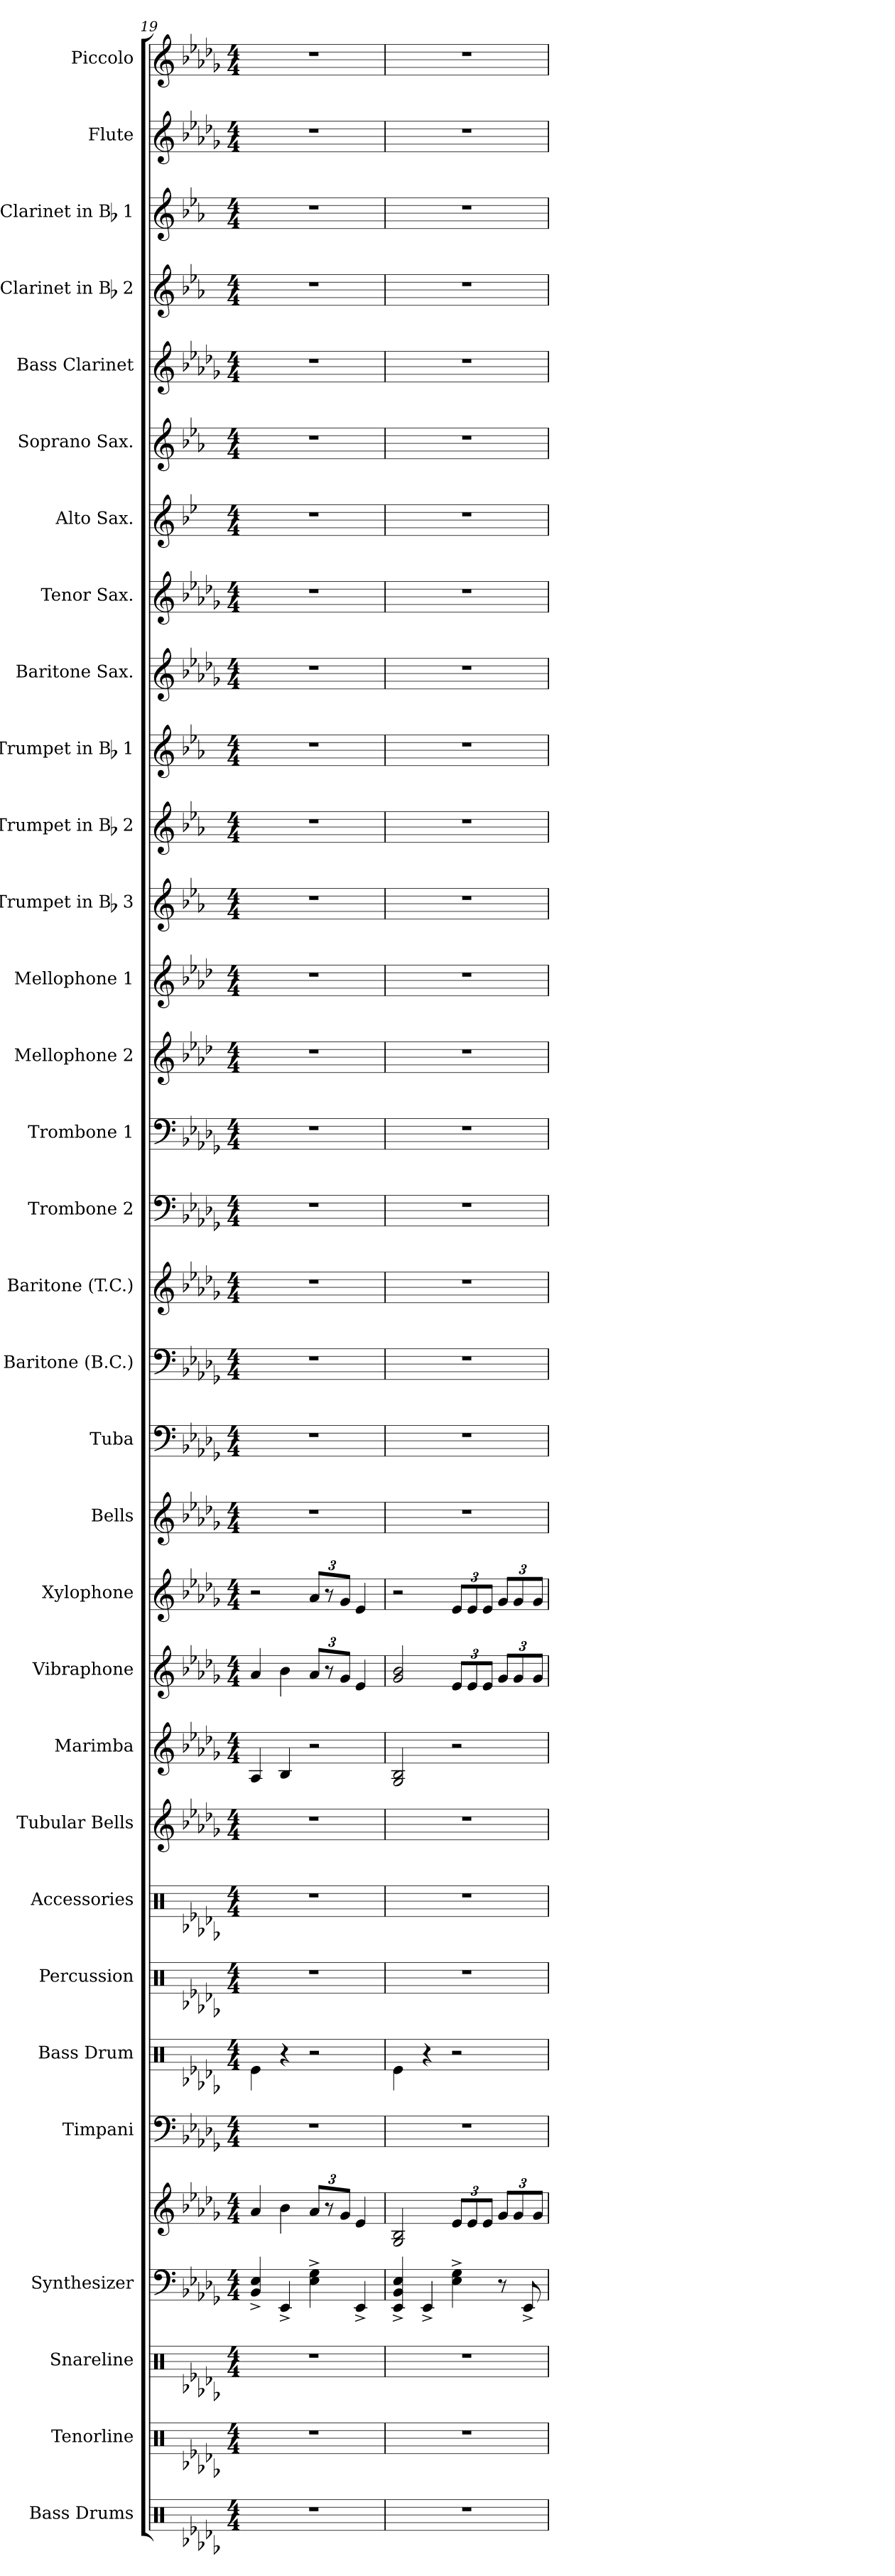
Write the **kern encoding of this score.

**kern	**kern	**kern	**kern	**kern	**kern	**kern	**kern	**kern	**kern	**kern	**kern	**kern	**kern	**kern	**kern	**kern	**kern	**kern	**kern	**kern	**kern	**kern	**kern	**kern	**kern	**kern	**kern	**kern	**kern	**kern	**kern	**kern
*part32	*part31	*part30	*part29	*part29	*part28	*part27	*part26	*part25	*part24	*part23	*part22	*part21	*part20	*part19	*part18	*part17	*part16	*part15	*part14	*part13	*part12	*part11	*part10	*part9	*part8	*part7	*part6	*part5	*part4	*part3	*part2	*part1
*staff33	*staff32	*staff31	*staff30	*staff29	*staff28	*staff27	*staff26	*staff25	*staff24	*staff23	*staff22	*staff21	*staff20	*staff19	*staff18	*staff17	*staff16	*staff15	*staff14	*staff13	*staff12	*staff11	*staff10	*staff9	*staff8	*staff7	*staff6	*staff5	*staff4	*staff3	*staff2	*staff1
*I"Bass Drums	*I"Tenorline	*I"Snareline	*I"Synthesizer	*	*I"Timpani	*I"Bass Drum	*I"Percussion	*I"Accessories	*I"Tubular Bells	*I"Marimba	*I"Vibraphone	*I"Xylophone	*I"Bells	*I"Tuba	*I"Baritone (B.C.)	*I"Baritone (T.C.)	*I"Trombone 2	*I"Trombone 1	*I"Mellophone 2	*I"Mellophone 1	*I"Trumpet in Bb 3	*I"Trumpet in Bb 2	*I"Trumpet in Bb 1	*I"Baritone Sax.	*I"Tenor Sax.	*I"Alto Sax.	*I"Soprano Sax.	*I"Bass Clarinet	*I"Clarinet in Bb 2	*I"Clarinet in Bb 1	*I"Flute	*I"Piccolo
*I'B. Dr.	*	*	*I'Synth	*	*I'Timp.	*I'B. Dr.	*I'Perc.	*I'Acc.	*I'T.B.	*I'Mrb.	*I'Vib.	*I'Xyl.	*I'Bls.	*I'Tuba	*I'Bar.	*I'Bar.	*I'Tbn. 2	*I'Tbn. 1	*I'Mello. 2	*I'Mello. 1	*	*	*	*I'B. Sx.	*I'T. Sx.	*I'A. Sx.	*I'S. Sx.	*I'B. Cl.	*	*	*I'Fl.	*I'Picc.
*clefX	*clefX	*clefX	*clefF4	*clefG2	*clefF4	*clefX	*clefX	*clefX	*clefG2	*clefG2	*clefG2	*clefG2	*clefG2	*clefF4	*clefF4	*clefG2	*clefF4	*clefF4	*clefG2	*clefG2	*clefG2	*clefG2	*clefG2	*clefG2	*clefG2	*clefG2	*clefG2	*clefG2	*clefG2	*clefG2	*clefG2	*clefG2
*	*	*	*	*	*	*	*	*	*	*	*	*	*ITrd-14c-24	*	*	*ITrd8c14	*	*	*ITrd4c7	*ITrd4c7	*ITrd1c2	*ITrd1c2	*ITrd1c2	*ITrd12c21	*ITrd8c14	*ITrd5c9	*ITrd1c2	*ITrd8c14	*ITrd1c2	*ITrd1c2	*	*ITrd-7c-12
*k[b-e-a-d-g-]	*k[b-e-a-d-g-]	*k[b-e-a-d-g-]	*k[b-e-a-d-g-]	*k[b-e-a-d-g-]	*k[b-e-a-d-g-]	*k[b-e-a-d-g-]	*k[b-e-a-d-g-]	*k[b-e-a-d-g-]	*k[b-e-a-d-g-]	*k[b-e-a-d-g-]	*k[b-e-a-d-g-]	*k[b-e-a-d-g-]	*k[b-e-a-d-g-]	*k[b-e-a-d-g-]	*k[b-e-a-d-g-]	*k[b-e-a-d-g-]	*k[b-e-a-d-g-]	*k[b-e-a-d-g-]	*k[b-e-a-d-g-]	*k[b-e-a-d-g-]	*k[b-e-a-d-g-]	*k[b-e-a-d-g-]	*k[b-e-a-d-g-]	*k[b-e-a-d-g-]	*k[b-e-a-d-g-]	*k[b-e-a-d-g-]	*k[b-e-a-d-g-]	*k[b-e-a-d-g-]	*k[b-e-a-d-g-]	*k[b-e-a-d-g-]	*k[b-e-a-d-g-]	*k[b-e-a-d-g-]
*D-:	*D-:	*D-:	*D-:	*D-:	*D-:	*D-:	*D-:	*D-:	*D-:	*D-:	*D-:	*D-:	*D-:	*D-:	*D-:	*D-:	*D-:	*D-:	*D-:	*D-:	*D-:	*D-:	*D-:	*D-:	*D-:	*D-:	*D-:	*D-:	*D-:	*D-:	*D-:	*D-:
*M4/4	*M4/4	*M4/4	*M4/4	*M4/4	*M4/4	*M4/4	*M4/4	*M4/4	*M4/4	*M4/4	*M4/4	*M4/4	*M4/4	*M4/4	*M4/4	*M4/4	*M4/4	*M4/4	*M4/4	*M4/4	*M4/4	*M4/4	*M4/4	*M4/4	*M4/4	*M4/4	*M4/4	*M4/4	*M4/4	*M4/4	*M4/4	*M4/4
=19	=19	=19	=19	=19	=19	=19	=19	=19	=19	=19	=19	=19	=19	=19	=19	=19	=19	=19	=19	=19	=19	=19	=19	=19	=19	=19	=19	=19	=19	=19	=19	=19
1r	1r	1r	4BB-/^ 4E-/^	4a-/	1r	4Re\	1r	1r	1r	4A-/	4a-/	2r	1r	1r	1r	1r	1r	1r	1r	1r	1r	1r	1r	1r	1r	1r	1r	1r	1r	1r	1r	1r
.	.	.	4EE-^/	4b-\	.	4r	.	.	.	4B-/	4b-\	.	.	.	.	.	.	.	.	.	.	.	.	.	.	.	.	.	.	.	.	.
.	.	.	4E-\^ 4G-\^	12a-/L	.	2r	.	.	.	2r	12a-/L	12a-/L	.	.	.	.	.	.	.	.	.	.	.	.	.	.	.	.	.	.	.	.
.	.	.	.	12r	.	.	.	.	.	.	12r	12r	.	.	.	.	.	.	.	.	.	.	.	.	.	.	.	.	.	.	.	.
.	.	.	.	12g-/J	.	.	.	.	.	.	12g-/J	12g-/J	.	.	.	.	.	.	.	.	.	.	.	.	.	.	.	.	.	.	.	.
.	.	.	4EE-^/	4e-/	.	.	.	.	.	.	4e-/	4e-/	.	.	.	.	.	.	.	.	.	.	.	.	.	.	.	.	.	.	.	.
=20	=20	=20	=20	=20	=20	=20	=20	=20	=20	=20	=20	=20	=20	=20	=20	=20	=20	=20	=20	=20	=20	=20	=20	=20	=20	=20	=20	=20	=20	=20	=20	=20
1r	1r	1r	4EE-/^ 4BB-/^ 4E-/^	2G-/ 2B-/	1r	4Re\	1r	1r	1r	2G-/ 2B-/	2g-/ 2b-/	2r	1r	1r	1r	1r	1r	1r	1r	1r	1r	1r	1r	1r	1r	1r	1r	1r	1r	1r	1r	1r
.	.	.	4EE-^/	.	.	4r	.	.	.	.	.	.	.	.	.	.	.	.	.	.	.	.	.	.	.	.	.	.	.	.	.	.
*	*	*	*	*Xbrackettup	*	*	*	*	*	*	*Xbrackettup	*Xbrackettup	*	*	*	*	*	*	*	*	*	*	*	*	*	*	*	*	*	*	*	*
.	.	.	4E-\^ 4G-\^	12e-/L	.	2r	.	.	.	2r	12e-/L	12e-/L	.	.	.	.	.	.	.	.	.	.	.	.	.	.	.	.	.	.	.	.
.	.	.	.	12e-/	.	.	.	.	.	.	12e-/	12e-/	.	.	.	.	.	.	.	.	.	.	.	.	.	.	.	.	.	.	.	.
.	.	.	.	12e-/J	.	.	.	.	.	.	12e-/J	12e-/J	.	.	.	.	.	.	.	.	.	.	.	.	.	.	.	.	.	.	.	.
.	.	.	8r	12g-/L	.	.	.	.	.	.	12g-/L	12g-/L	.	.	.	.	.	.	.	.	.	.	.	.	.	.	.	.	.	.	.	.
.	.	.	.	12g-/	.	.	.	.	.	.	12g-/	12g-/	.	.	.	.	.	.	.	.	.	.	.	.	.	.	.	.	.	.	.	.
.	.	.	8EE-^/	.	.	.	.	.	.	.	.	.	.	.	.	.	.	.	.	.	.	.	.	.	.	.	.	.	.	.	.	.
.	.	.	.	12g-/J	.	.	.	.	.	.	12g-/J	12g-/J	.	.	.	.	.	.	.	.	.	.	.	.	.	.	.	.	.	.	.	.
=	=	=	=	=	=	=	=	=	=	=	=	=	=	=	=	=	=	=	=	=	=	=	=	=	=	=	=	=	=	=	=	=
*-	*-	*-	*-	*-	*-	*-	*-	*-	*-	*-	*-	*-	*-	*-	*-	*-	*-	*-	*-	*-	*-	*-	*-	*-	*-	*-	*-	*-	*-	*-	*-	*-
